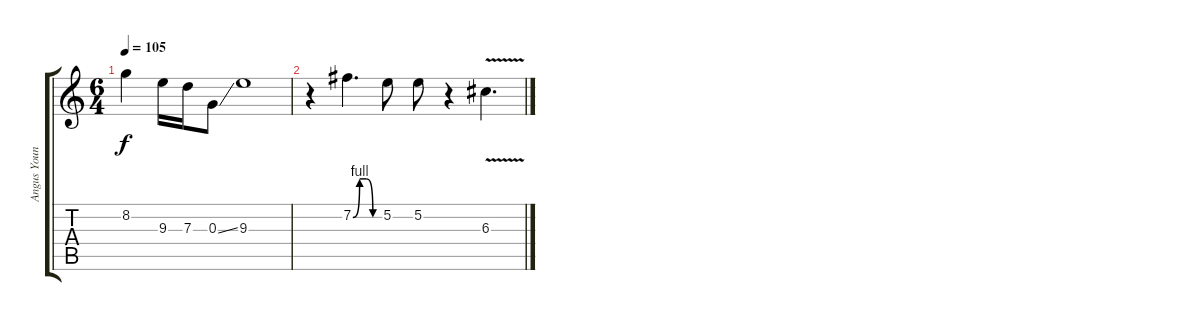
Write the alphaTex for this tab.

\track ("Angus Young" "Angus Youn") {instrument distortionguitar}
\staff {score tabs}
\tuning (E4 B3 G3 D3 A2 E2) {hide}
\ts (6 4)
\tempo 105
\clef g2
\ks c
8.2.4{dy f volume 5} 9.3.16 7.3.16 0.3{ss}.8 9.3.1 |
r.4{volume 3} 7.2{be (custom 0 0 15 4 30 4 45 0 60 0)}.4{d} 5.2.8 5.2.8 r.4 6.3{v}.4{d}
